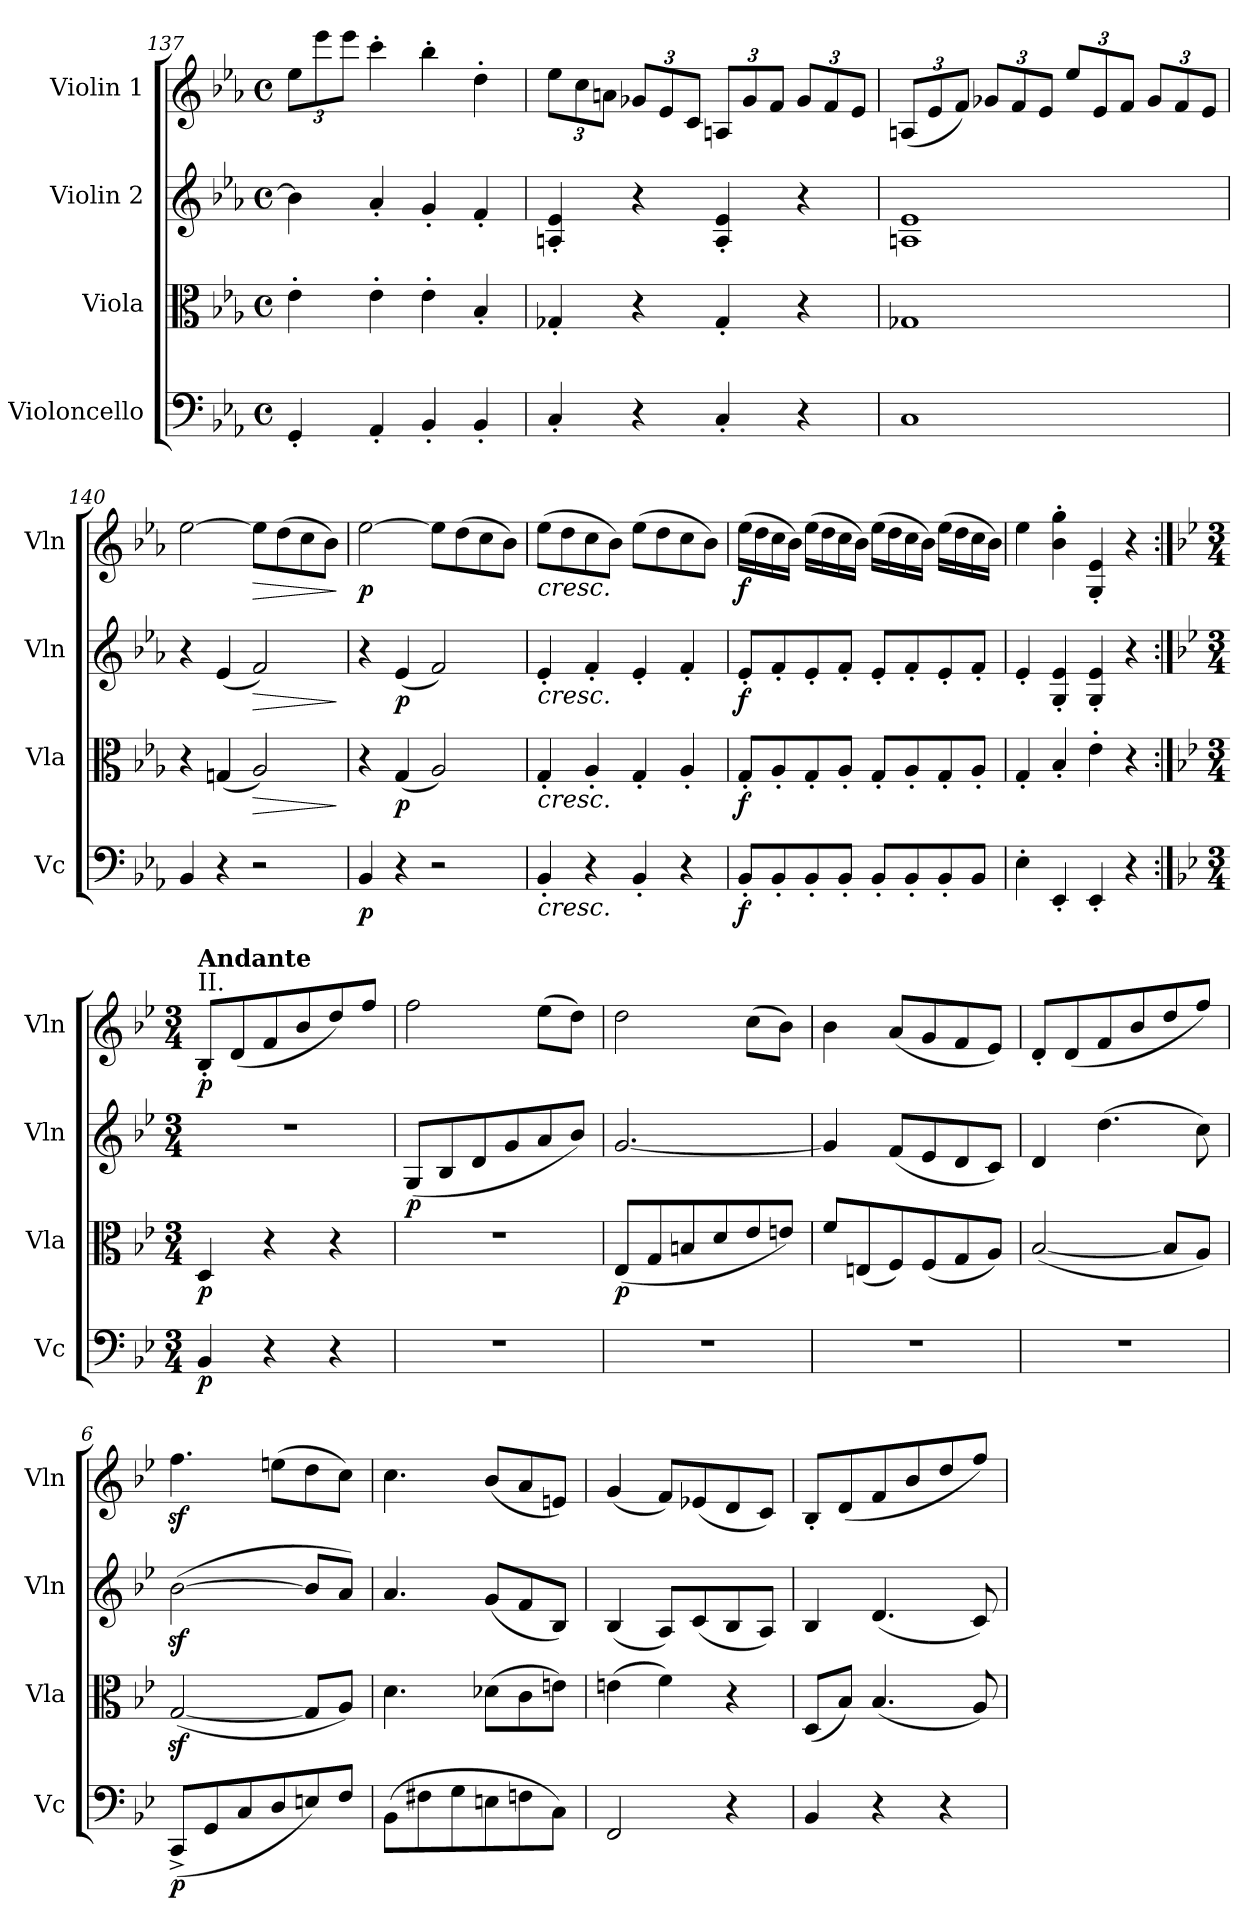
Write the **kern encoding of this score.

**kern	**dynam	**kern	**dynam	**kern	**dynam	**kern	**dynam
*part4	*part4	*part3	*part3	*part2	*part2	*part1	*part1
*staff4	*staff4	*staff3	*staff3	*staff2	*staff2	*staff1	*staff1
*I"Violoncello	*	*I"Viola	*	*I"Violin 2	*	*I"Violin 1	*
*I'Vc	*	*I'Vla	*	*I'Vln	*	*I'Vln	*
*clefF4	*	*clefC3	*	*clefG2	*	*clefG2	*
*k[b-e-a-]	*	*k[b-e-a-]	*	*k[b-e-a-]	*	*k[b-e-a-]	*
*M4/4	*	*M4/4	*	*M4/4	*	*M4/4	*
*met(c)	*	*met(c)	*	*met(c)	*	*met(c)	*
*	*	*	*	*	*	*Xbrackettup	*
=137	=137	=137	=137	=137	=137	=137	=137
4GG'/	.	4e-'\	.	4b-\]	.	12ee-\L	.
.	.	.	.	.	.	12eee-\	.
.	.	.	.	.	.	12eee-\J	.
4AA-'/	.	4e-'\	.	4a-'/	.	4ccc'\	.
4BB-'/	.	4e-'\	.	4g'/	.	4bb-'\	.
4BB-'/	.	4B-'/	.	4f'/	.	4dd'\	.
=138	=138	=138	=138	=138	=138	=138	=138
4C'/	.	4G-X'/	.	4An/' 4e-/'	.	12ee-\L	.
.	.	.	.	.	.	12cc\	.
.	.	.	.	.	.	12an\J	.
4r	.	4r	.	4r	.	12g-X/L	.
.	.	.	.	.	.	12e-/	.
.	.	.	.	.	.	12c/J	.
4C'/	.	4G-'/	.	4A/' 4e-/'	.	12An/L	.
.	.	.	.	.	.	12g-/	.
.	.	.	.	.	.	12f/J	.
4r	.	4r	.	4r	.	12g-/L	.
.	.	.	.	.	.	12f/	.
.	.	.	.	.	.	12e-/J	.
=139	=139	=139	=139	=139	=139	=139	=139
1C	.	1G-X	.	1An 1e-	.	(<12An/L	.
.	.	.	.	.	.	12e-/	.
.	.	.	.	.	.	12f/J)	.
.	.	.	.	.	.	12g-X/L	.
.	.	.	.	.	.	12f/	.
.	.	.	.	.	.	12e-/J	.
.	.	.	.	.	.	12ee-/L	.
.	.	.	.	.	.	12e-/	.
.	.	.	.	.	.	12f/J	.
.	.	.	.	.	.	12g-/L	.
.	.	.	.	.	.	12f/	.
.	.	.	.	.	.	12e-/J	.
!!LO:LB:g=z
=140	=140	=140	=140	=140	=140	=140	=140
4BB-/	.	4r	.	4r	.	[2ee-\	.
4r	.	(<4Gn/	.	(<4e-/	.	.	.
!	!	!	!LO:HP:b	!	!LO:HP:b	!	!LO:HP:b
2r	.	2A-/)	>	2f/)	>	8ee-\L]	>
.	.	.	.	.	.	(>8dd\	.
.	.	.	.	.	.	8cc\	.
.	.	.	.	.	.	8b-\J)	.
.	.	.	]	.	]	.	]
=141	=141	=141	=141	=141	=141	=141	=141
!	!LO:DY:b	!	!	!	!	!	!LO:DY:b
4BB-/	p	4r	.	4r	.	[2ee-\	p
!	!	!	!LO:DY:b	!	!LO:DY:b	!	!
4r	.	(<4G/	p	(<4e-/	p	.	.
2r	.	2A-/)	.	2f/)	.	8ee-\L]	.
.	.	.	.	.	.	(>8dd\	.
.	.	.	.	.	.	8cc\	.
.	.	.	.	.	.	8b-\J)	.
=142	=142	=142	=142	=142	=142	=142	=142
!	!	!	!	!	!	!LO:TX:b:i:t=cresc.	!
!	!	!	!	!LO:TX:b:i:t=cresc.	!	!	!
!	!	!LO:TX:b:i:t=cresc.	!	!	!	!	!
!LO:TX:b:i:t=cresc.	!	!	!	!	!	!	!
4BB-'/	.	4G'/	.	4e-'/	.	(>8ee-\L	.
.	.	.	.	.	.	8dd\	.
4r	.	4A-'/	.	4f'/	.	8cc\	.
.	.	.	.	.	.	8b-\J)	.
4BB-'/	.	4G'/	.	4e-'/	.	(>8ee-\L	.
.	.	.	.	.	.	8dd\	.
4r	.	4A-'/	.	4f'/	.	8cc\	.
.	.	.	.	.	.	8b-\J)	.
=143	=143	=143	=143	=143	=143	=143	=143
!	!LO:DY:b	!	!LO:DY:b	!	!LO:DY:b	!	!LO:DY:b
8BB-'/L	f	8G'/L	f	8e-'/L	f	(>16ee-\LL	f
.	.	.	.	.	.	16dd\	.
8BB-'/	.	8A-'/	.	8f'/	.	16cc\	.
.	.	.	.	.	.	16b-\JJ)	.
8BB-'/	.	8G'/	.	8e-'/	.	(>16ee-\LL	.
.	.	.	.	.	.	16dd\	.
8BB-'/J	.	8A-'/J	.	8f'/J	.	16cc\	.
.	.	.	.	.	.	16b-\JJ)	.
8BB-'/L	.	8G'/L	.	8e-'/L	.	(>16ee-\LL	.
.	.	.	.	.	.	16dd\	.
8BB-'/	.	8A-'/	.	8f'/	.	16cc\	.
.	.	.	.	.	.	16b-\JJ)	.
8BB-'/	.	8G'/	.	8e-'/	.	(>16ee-\LL	.
.	.	.	.	.	.	16dd\	.
8BB-/J	.	8A-'/J	.	8f'/J	.	16cc\	.
.	.	.	.	.	.	16b-\JJ)	.
=144	=144	=144	=144	=144	=144	=144	=144
4E-'\	.	4G'/	.	4e-'/	.	4ee-\	.
4EE-'/	.	4B-'/	.	4G/' 4e-/'	.	4b-\' 4gg\'	.
4EE-'/	.	4e-'\	.	4G/' 4e-/'	.	4G/' 4e-/'	.
4r	.	4r	.	4r	.	4r	.
!!LO:PB:g=z
=1:|!	=1:|!	=1:|!	=1:|!	=1:|!	=1:|!	=1:|!	=1:|!
*k[b-e-]	*	*k[b-e-]	*	*k[b-e-]	*	*k[b-e-]	*
*M3/4	*	*M3/4	*	*M3/4	*	*M3/4	*
!	!	!	!	!	!	!LO:TX:a:t=II.	!
!	!	!	!	!	!	!LO:TX:a:B:t=Andante	!
!	!LO:DY:b	!	!LO:DY:b	!	!	!	!LO:DY:b
4BB-/	p	4D/	p	2.r	.	8B-'/L	p
.	.	.	.	.	.	(<8d/	.
4r	.	4r	.	.	.	8f/	.
.	.	.	.	.	.	8b-/	.
4r	.	4r	.	.	.	8dd/)	.
.	.	.	.	.	.	8ff/J	.
=2	=2	=2	=2	=2	=2	=2	=2
!	!	!	!	!	!LO:DY:b	!	!
2.r	.	2.r	.	(<8G/L	p	2ff\	.
.	.	.	.	8B-/	.	.	.
.	.	.	.	8d/	.	.	.
.	.	.	.	8g/	.	.	.
.	.	.	.	8a/	.	(>8ee-\L	.
.	.	.	.	8b-/J)	.	8dd\J)	.
=3	=3	=3	=3	=3	=3	=3	=3
!	!	!	!LO:DY:b	!	!	!	!
2.r	.	(<8E-/L	p	[2.g/	.	2dd\	.
.	.	8G/	.	.	.	.	.
.	.	8Bn/	.	.	.	.	.
.	.	8d/	.	.	.	.	.
.	.	8e-/	.	.	.	(>8cc\L	.
.	.	8en/J)	.	.	.	8b-\J)	.
=4	=4	=4	=4	=4	=4	=4	=4
2.r	.	8f/L	.	4g/]	.	4b-\	.
.	.	(<8En/	.	.	.	.	.
.	.	8F/)	.	(<8f/L	.	(<8a/L	.
.	.	(<8F/	.	8e-/	.	8g/	.
.	.	8G/	.	8d/	.	8f/	.
.	.	8A/J)	.	8c/J)	.	8e-/J)	.
=5	=5	=5	=5	=5	=5	=5	=5
2.r	.	(<[2B-/	.	4d/	.	8d'/L	.
.	.	.	.	.	.	(<8d/	.
.	.	.	.	(>4.dd\	.	8f/	.
.	.	.	.	.	.	8b-/	.
.	.	8B-/L]	.	.	.	8dd/	.
.	.	8A/J)	.	8cc\)	.	8ff/J)	.
=6	=6	=6	=6	=6	=6	=6	=6
!	!LO:DY:b	!	!	!	!	!	!
(<8CC^/L	p	(<[2Gz</	.	(>[2b-z<\	.	4.ffz<\	.
8GG/	.	.	.	.	.	.	.
8C/	.	.	.	.	.	.	.
8D/	.	.	.	.	.	(>8een\L	.
8En/)	.	8G/L]	.	8b-/L]	.	8dd\	.
8F/J	.	8A/J)	.	8a/J)	.	8cc\J)	.
!!LO:LB:g=z
=7	=7	=7	=7	=7	=7	=7	=7
(>8BB-\L	.	4.d\	.	4.a/	.	4.cc\	.
8F#X\	.	.	.	.	.	.	.
8G\	.	.	.	.	.	.	.
8En\	.	(>8d-X\L	.	(<8g/L	.	(<8b-/L	.
8Fn\	.	8c\	.	8f/	.	8a/	.
8C\J)	.	8en\J)	.	8B-/J)	.	8en/J)	.
=8	=8	=8	=8	=8	=8	=8	=8
2FF/	.	(>4en\	.	(<4B-/	.	(<4g/	.
.	.	4f\)	.	8A/L)	.	8f/L)	.
.	.	.	.	(<8c/	.	(<8e-X/	.
4r	.	4r	.	8B-/	.	8d/	.
.	.	.	.	8A/J)	.	8c/J)	.
=9	=9	=9	=9	=9	=9	=9	=9
4BB-/	.	(<8D/L	.	4B-/	.	8B-'/L	.
.	.	8B-/J)	.	.	.	(<8d/	.
4r	.	(<4.B-/	.	(<4.d/	.	8f/	.
.	.	.	.	.	.	8b-/	.
4r	.	.	.	.	.	8dd/	.
.	.	8A/)	.	8c/)	.	8ff/J)	.
=	=	=	=	=	=	=	=
*-	*-	*-	*-	*-	*-	*-	*-
